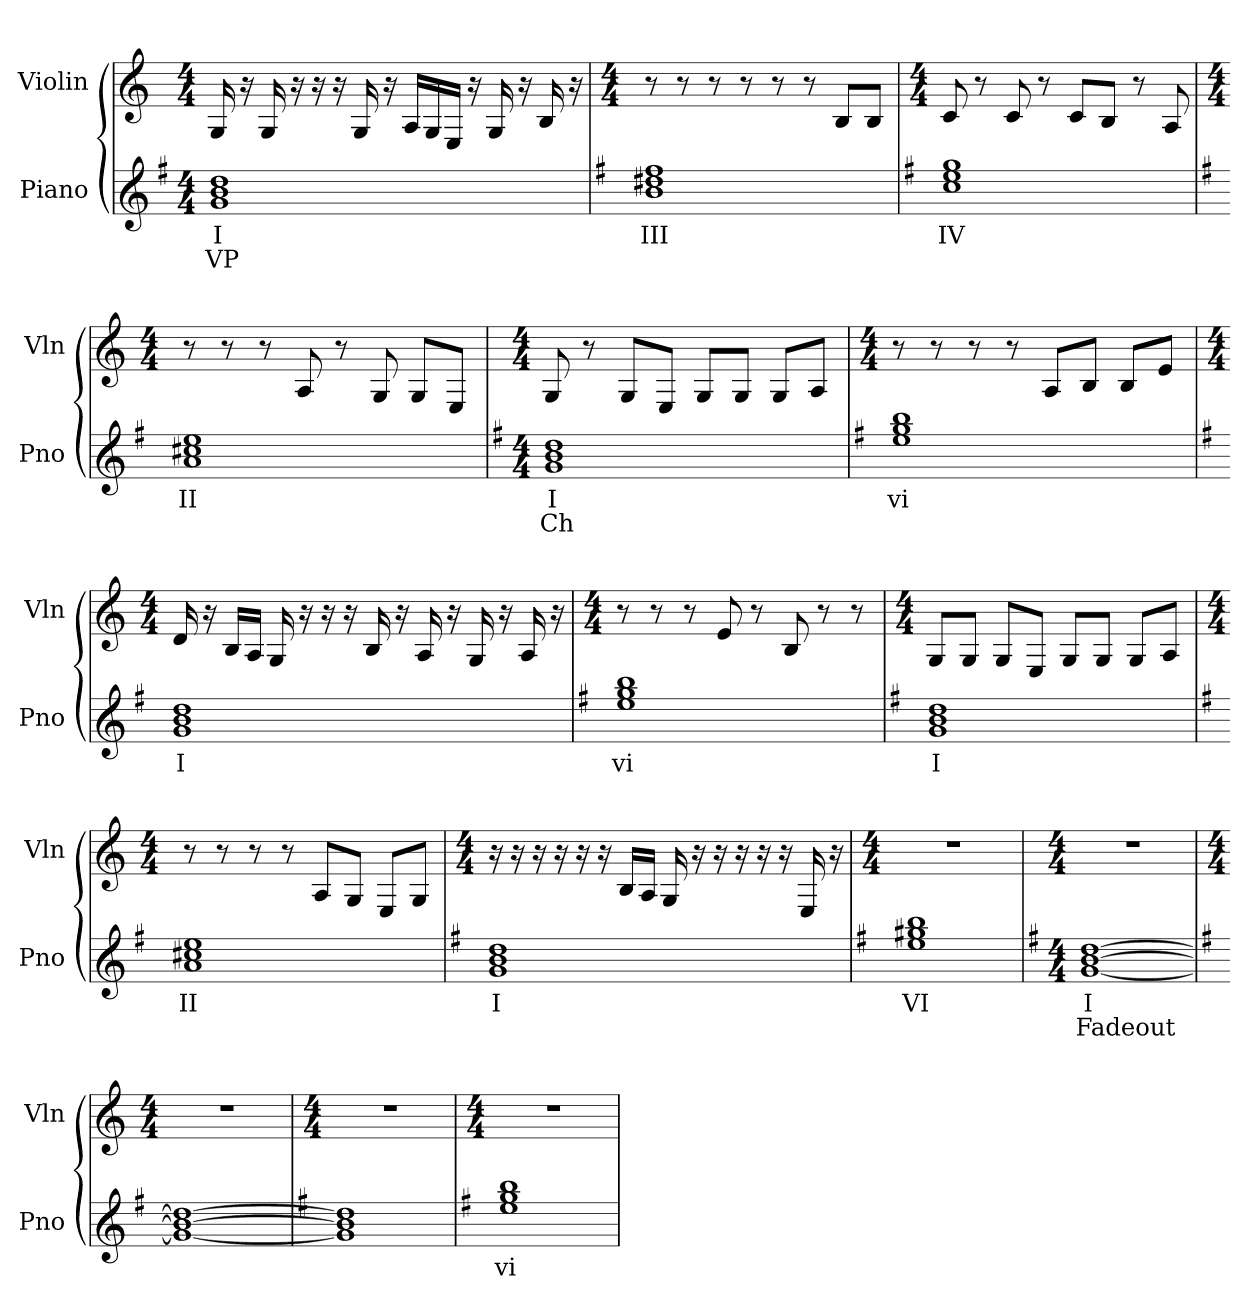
**kern	**text	**text	**kern
*part2	*part2	*part2	*part1
*staff2	*staff2	*staff2	*staff1
*I"Piano	*	*	*I"Violin
*I'Pno	*	*	*I'Vln
*k[f#]	*	*	*
*G:	*	*	*
*M4/4	*	*	*M4/4
=	=	=	=
1g 1b 1dd	I	VP	16G
.	.	.	16r
.	.	.	16G
.	.	.	16r
.	.	.	16r
.	.	.	16r
.	.	.	16G
.	.	.	16r
.	.	.	16ALL
.	.	.	16G
.	.	.	16EJJ
.	.	.	16r
.	.	.	16G
.	.	.	16r
.	.	.	16B
.	.	.	16r
=	=	=	=
*k[f#]	*	*	*
*G:	*	*	*
*	*	*	*M4/4
1b 1dd#X 1ff#	III	.	8r
.	.	.	8r
.	.	.	8r
.	.	.	8r
.	.	.	8r
.	.	.	8r
.	.	.	8BL
.	.	.	8BJ
=	=	=	=
*k[f#]	*	*	*
*G:	*	*	*
*	*	*	*M4/4
1cc 1ee 1gg	IV	.	8c
.	.	.	8r
.	.	.	8c
.	.	.	8r
.	.	.	8cL
.	.	.	8BJ
.	.	.	8r
.	.	.	8A
=	=	=	=
*k[f#]	*	*	*
*G:	*	*	*
*	*	*	*M4/4
1a 1cc#X 1ee	II	.	8r
.	.	.	8r
.	.	.	8r
.	.	.	8A
.	.	.	8r
.	.	.	8G
.	.	.	8GL
.	.	.	8EJ
=	=	=	=
*k[f#]	*	*	*
*G:	*	*	*
*M4/4	*	*	*M4/4
1g 1b 1dd	I	Ch	8G
.	.	.	8r
.	.	.	8GL
.	.	.	8EJ
.	.	.	8GL
.	.	.	8GJ
.	.	.	8GL
.	.	.	8AJ
=	=	=	=
*k[f#]	*	*	*
*G:	*	*	*
*	*	*	*M4/4
1ee 1gg 1bb	vi	.	8r
.	.	.	8r
.	.	.	8r
.	.	.	8r
.	.	.	8AL
.	.	.	8BJ
.	.	.	8BL
.	.	.	8eJ
=	=	=	=
*k[f#]	*	*	*
*G:	*	*	*
*	*	*	*M4/4
1g 1b 1dd	I	.	16d
.	.	.	16r
.	.	.	16BLL
.	.	.	16AJJ
.	.	.	16G
.	.	.	16r
.	.	.	16r
.	.	.	16r
.	.	.	16B
.	.	.	16r
.	.	.	16A
.	.	.	16r
.	.	.	16G
.	.	.	16r
.	.	.	16A
.	.	.	16r
=	=	=	=
*k[f#]	*	*	*
*G:	*	*	*
*	*	*	*M4/4
1ee 1gg 1bb	vi	.	8r
.	.	.	8r
.	.	.	8r
.	.	.	8e
.	.	.	8r
.	.	.	8B
.	.	.	8r
.	.	.	8r
=	=	=	=
*k[f#]	*	*	*
*G:	*	*	*
*	*	*	*M4/4
1g 1b 1dd	I	.	8GL
.	.	.	8GJ
.	.	.	8GL
.	.	.	8EJ
.	.	.	8GL
.	.	.	8GJ
.	.	.	8GL
.	.	.	8AJ
=	=	=	=
*k[f#]	*	*	*
*G:	*	*	*
*	*	*	*M4/4
1a 1cc#X 1ee	II	.	8r
.	.	.	8r
.	.	.	8r
.	.	.	8r
.	.	.	8AL
.	.	.	8GJ
.	.	.	8EL
.	.	.	8GJ
=	=	=	=
*k[f#]	*	*	*
*G:	*	*	*
*	*	*	*M4/4
1g 1b 1dd	I	.	16r
.	.	.	16r
.	.	.	16r
.	.	.	16r
.	.	.	16r
.	.	.	16r
.	.	.	16BLL
.	.	.	16AJJ
.	.	.	16G
.	.	.	16r
.	.	.	16r
.	.	.	16r
.	.	.	16r
.	.	.	16r
.	.	.	16E
.	.	.	16r
=	=	=	=
*k[f#]	*	*	*
*G:	*	*	*
*	*	*	*M4/4
1ee 1gg#X 1bb	VI	.	1r
=	=	=	=
*k[f#]	*	*	*
*G:	*	*	*
*M4/4	*	*	*M4/4
[1g [1b [1dd	I	Fadeout	1r
=	=	=	=
*k[f#]	*	*	*
*G:	*	*	*
*	*	*	*M4/4
1g_ 1b_ 1dd_	.	.	1r
=	=	=	=
*k[f#]	*	*	*
*G:	*	*	*
*	*	*	*M4/4
1g] 1b] 1dd]	.	.	1r
=	=	=	=
*k[f#]	*	*	*
*G:	*	*	*
*	*	*	*M4/4
1ee 1gg 1bb	vi	.	1r
=	=	=	=
*-	*-	*-	*-
